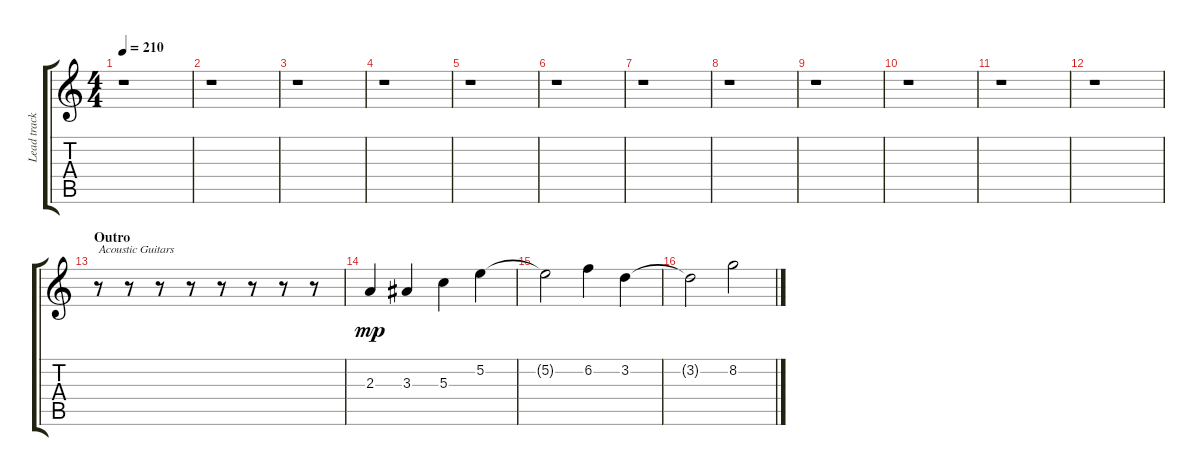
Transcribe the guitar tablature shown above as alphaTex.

\track ("Lead track L" "Lead track") {instrument overdrivenguitar}
\staff {score tabs}
\tuning (E4 B3 G3 D3 A2 E2) {hide}
\ts (4 4)
\tempo 210
\clef g2
\ks c
r.1{dy f} |
r.1 |
r.1 |
r.1 |
r.1 |
r.1 |
r.1 |
r.1 |
r.1 |
r.1 |
r.1 |
r.1 |
\section ("" "Outro")
r.8{txt "Acoustic Guitars"} r.8 r.8 r.8 r.8 r.8 r.8 r.8 |
2.3.4{dy mp} 3.3.4 5.3.4 5.2.4 |
5.2{t}.2 6.2.4 3.2.4 |
3.2{t}.2 8.2.2
